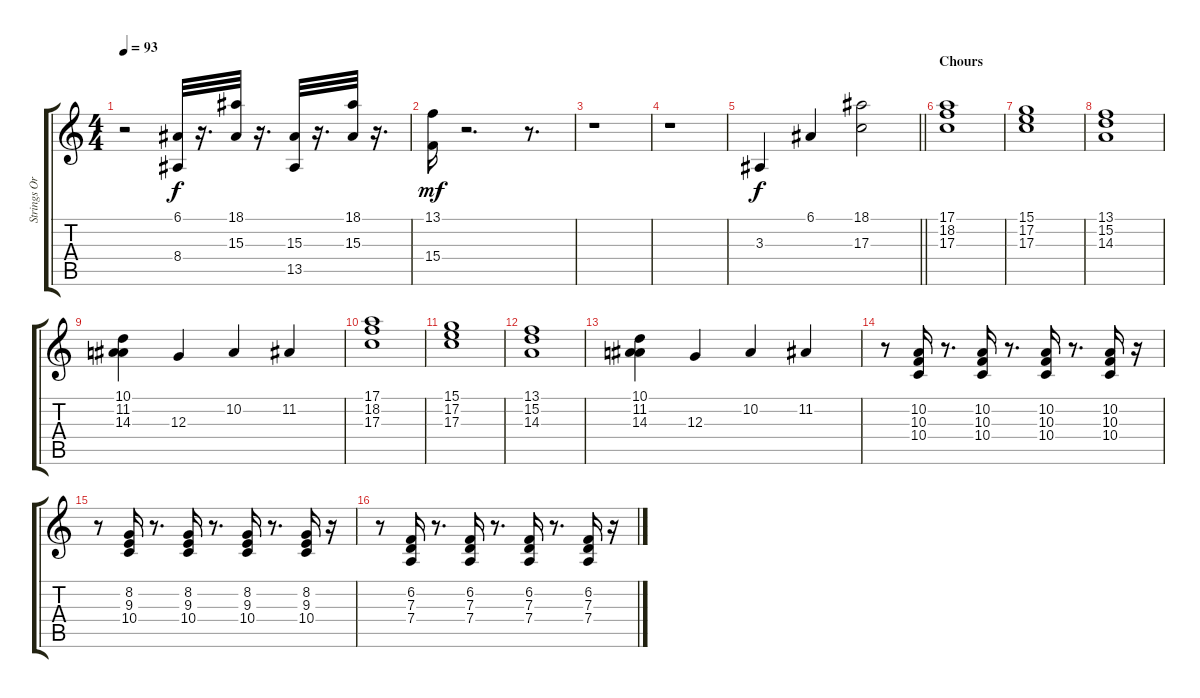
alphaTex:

\track ("Strings Orchestra" "Strings Or") {instrument stringensemble1}
\staff {score tabs}
\tuning (E4 B3 G3 D3 A2 E2) {hide}
\ts (4 4)
\tempo 93
\clef g2
\ks c
r.2{dy mf} (6.1 8.4).32{dy f} r.16{d} (18.1 15.3).32 r.16{d} (15.3 13.5).32 r.16{d} (18.1 15.3).32 r.16{d} |
(13.1 15.4).16{dy mf} r.2{d} r.8{d} |
r.1 |
r.1 |
\barLineRight lightlight
3.3.4{dy f} 6.1.4 (18.1 17.3).2 |
\section ("" "Chours")
(17.1 18.2 17.3).1 |
(15.1 17.2 17.3).1 |
(13.1 15.2 14.3).1 |
(10.1 11.2 14.3).4 12.3.4 10.2.4 11.2.4 |
(17.1 18.2 17.3).1 |
(15.1 17.2 17.3).1 |
(13.1 15.2 14.3).1 |
(10.1 11.2 14.3).4 12.3.4 10.2.4 11.2.4 |
r.8 (10.2 10.3 10.4).16 r.8{d} (10.2 10.3 10.4).16 r.8{d} (10.2 10.3 10.4).16 r.8{d} (10.2 10.3 10.4).16 r.16 |
r.8 (8.2 9.3 10.4).16 r.8{d} (8.2 9.3 10.4).16 r.8{d} (8.2 9.3 10.4).16 r.8{d} (8.2 9.3 10.4).16 r.16 |
r.8 (6.2 7.3 7.4).16 r.8{d} (6.2 7.3 7.4).16 r.8{d} (6.2 7.3 7.4).16 r.8{d} (6.2 7.3 7.4).16 r.16
